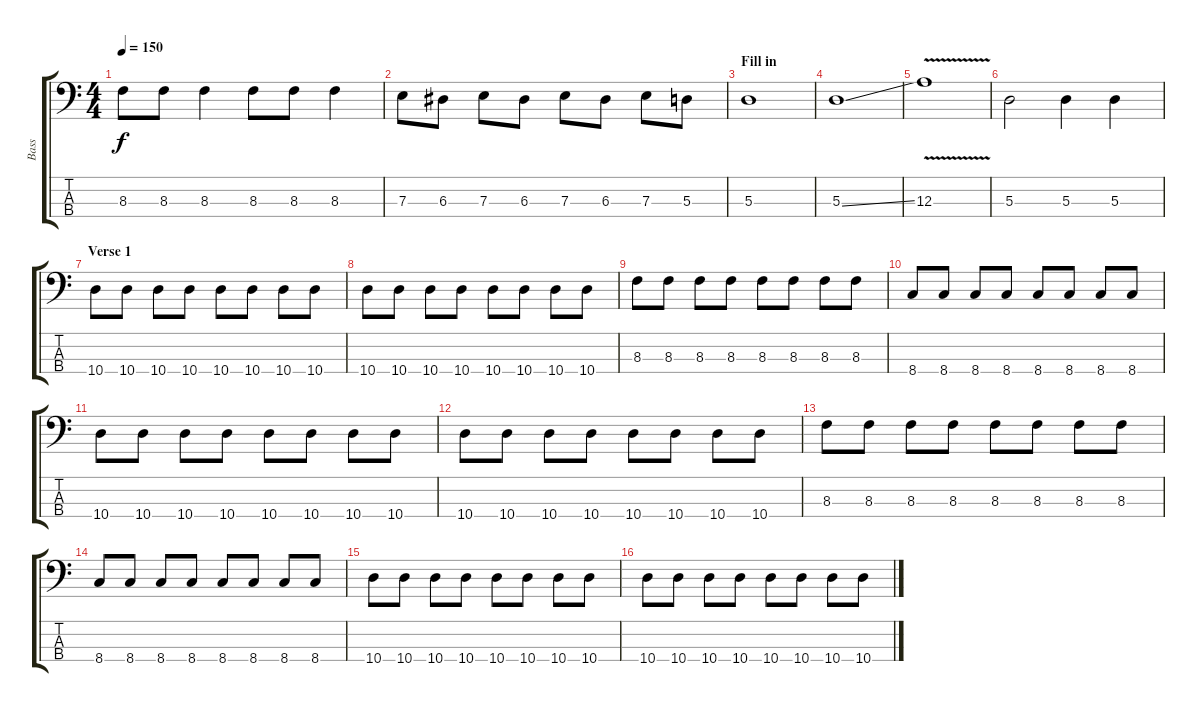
\track ("Bass" "Bass") {instrument electricbassfinger}
\staff {score tabs}
\tuning (G2 D2 A1 E1) {hide}
\ts (4 4)
\tempo 150
\clef f4
\ks c
8.3.8{dy f} 8.3.8 8.3.4 8.3.8 8.3.8 8.3.4 |
7.3.8 6.3.8 7.3.8 6.3.8 7.3.8 6.3.8 7.3.8 5.3.8 |
\section ("" "Fill in")
5.3.1 |
5.3{ss}.1 |
12.3{v}.1 |
5.3.2 5.3.4 5.3.4 |
\section ("" "Verse 1")
10.4.8 10.4.8 10.4.8 10.4.8 10.4.8 10.4.8 10.4.8 10.4.8 |
10.4.8 10.4.8 10.4.8 10.4.8 10.4.8 10.4.8 10.4.8 10.4.8 |
8.3.8 8.3.8 8.3.8 8.3.8 8.3.8 8.3.8 8.3.8 8.3.8 |
8.4.8 8.4.8 8.4.8 8.4.8 8.4.8 8.4.8 8.4.8 8.4.8 |
10.4.8 10.4.8 10.4.8 10.4.8 10.4.8 10.4.8 10.4.8 10.4.8 |
10.4.8 10.4.8 10.4.8 10.4.8 10.4.8 10.4.8 10.4.8 10.4.8 |
8.3.8 8.3.8 8.3.8 8.3.8 8.3.8 8.3.8 8.3.8 8.3.8 |
8.4.8 8.4.8 8.4.8 8.4.8 8.4.8 8.4.8 8.4.8 8.4.8 |
10.4.8 10.4.8 10.4.8 10.4.8 10.4.8 10.4.8 10.4.8 10.4.8 |
10.4.8 10.4.8 10.4.8 10.4.8 10.4.8 10.4.8 10.4.8 10.4.8
